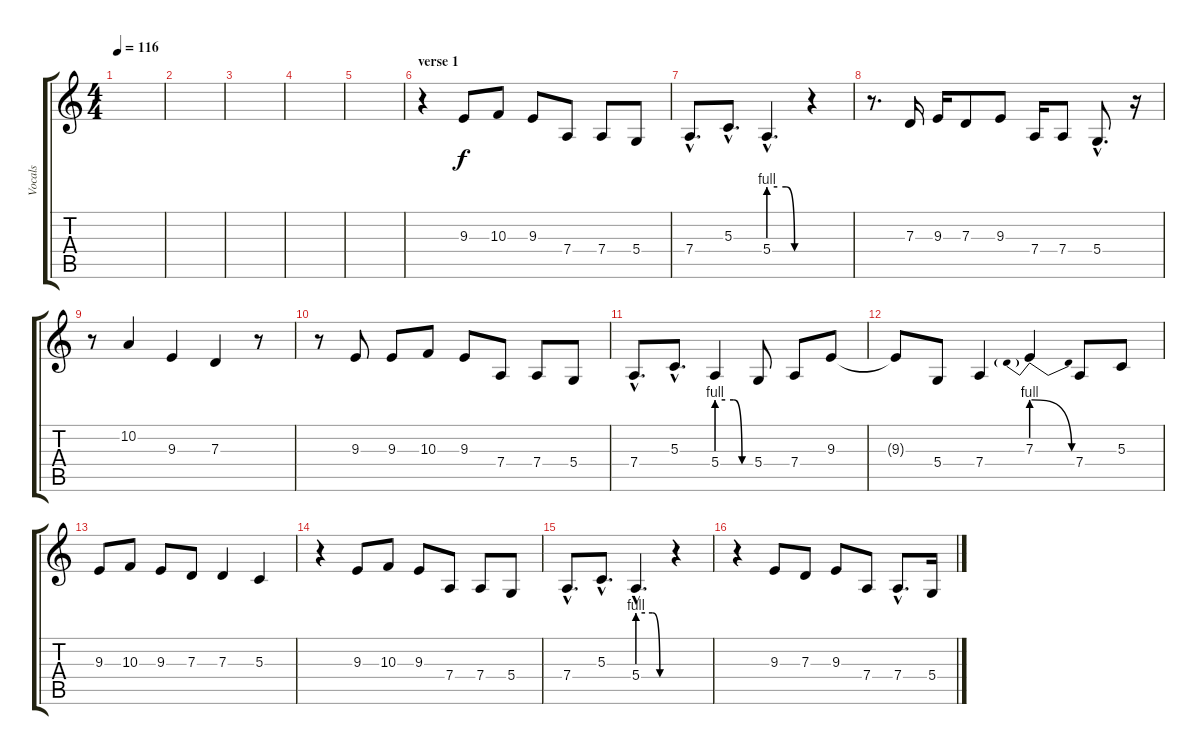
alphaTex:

\track ("Vocals" "Vocals") {instrument cello}
\staff {score tabs}
\tuning (E4 B3 G3 D3 A2 E2) {hide}
\ts (4 4)
\tempo 116
\clef g2
\ks c
|
|
|
|
|
\section ("" "verse 1")
r.4 9.3.8 10.3.8 9.3.8 7.4.8 7.4.8 5.4.8 |
7.4{hac}.8{d} 5.3{hac}.8{d} 5.4{be (custom 0 4 15 4 30 4 45 0 60 0) hac}.4{d} r.4 |
r.8{d} 7.3.16 9.3.16 7.3.8 9.3.8 7.4.16 7.4.8 5.4{hac}.8{d} r.16 |
r.8 10.2.4 9.3.4 7.3.4 r.8 |
r.8 9.3.8 9.3.8 10.3.8 9.3.8 7.4.8 7.4.8 5.4.8 |
7.4{hac}.8{d} 5.3{hac}.8{d} 5.4{be (custom 0 4 15 4 30 4 45 0 60 0)}.4 5.4.8 7.4.8 9.3.8 |
9.3{t}.8 5.4.8 7.4.4 7.3{be (prebendrelease 0 4 60 0)}.4 7.4.8 5.3.8 |
9.3.8 10.3.8 9.3.8 7.3.8 7.3.4 5.3.4 |
r.4 9.3.8 10.3.8 9.3.8 7.4.8 7.4.8 5.4.8 |
7.4{hac}.8{d} 5.3{hac}.8{d} 5.4{be (custom 0 4 15 4 30 4 45 0 60 0) hac}.4{d} r.4 |
r.4 9.3.8 7.3.8 9.3.8 7.4.8 7.4{hac}.8{d} 5.4.16
